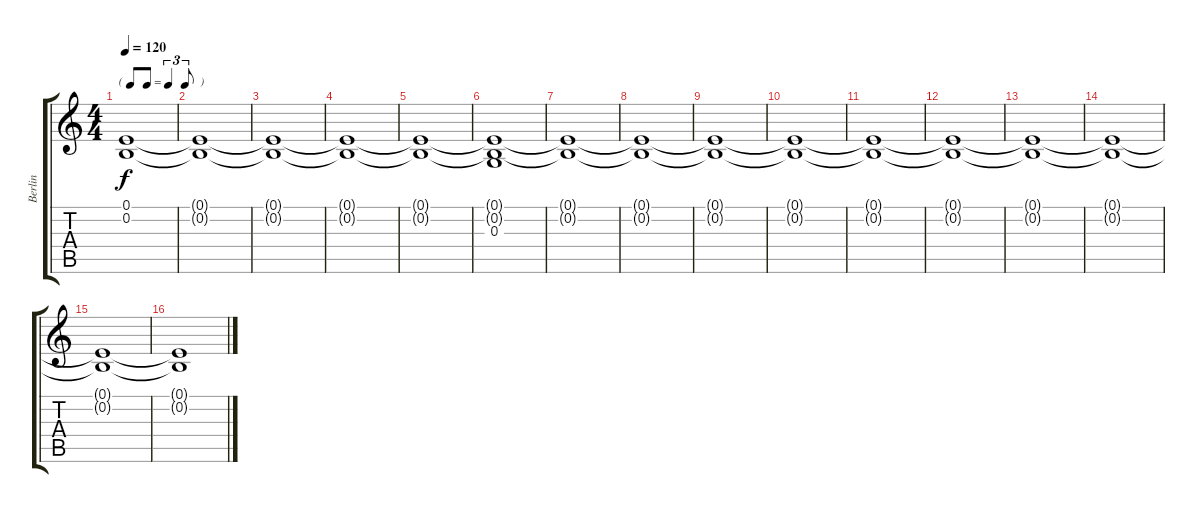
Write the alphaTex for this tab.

\track ("Berlin" "Berlin") {instrument applause}
\staff {score tabs}
\tuning (E4 B3 G3 D3 A2 E2) {hide}
\ts (4 4)
\tf triplet8th
\tempo 120
\clef g2
\ks c
(0.1{t} 0.2{t}).1{dy f} |
(0.1{t} 0.2{t}).1 |
(0.1{t} 0.2{t}).1 |
(0.1{t} 0.2{t}).1 |
(0.1{t} 0.2{t}).1 |
(0.1{t} 0.2{t} 0.3).1 |
(0.1{t} 0.2{t}).1 |
(0.1{t} 0.2{t}).1 |
(0.1{t} 0.2{t}).1{volume 9} |
(0.1{t} 0.2{t}).1 |
(0.1{t} 0.2{t}).1 |
(0.1{t} 0.2{t}).1 |
(0.1{t} 0.2{t}).1 |
(0.1{t} 0.2{t}).1 |
(0.1{t} 0.2{t}).1 |
(0.1{t} 0.2{t}).1
